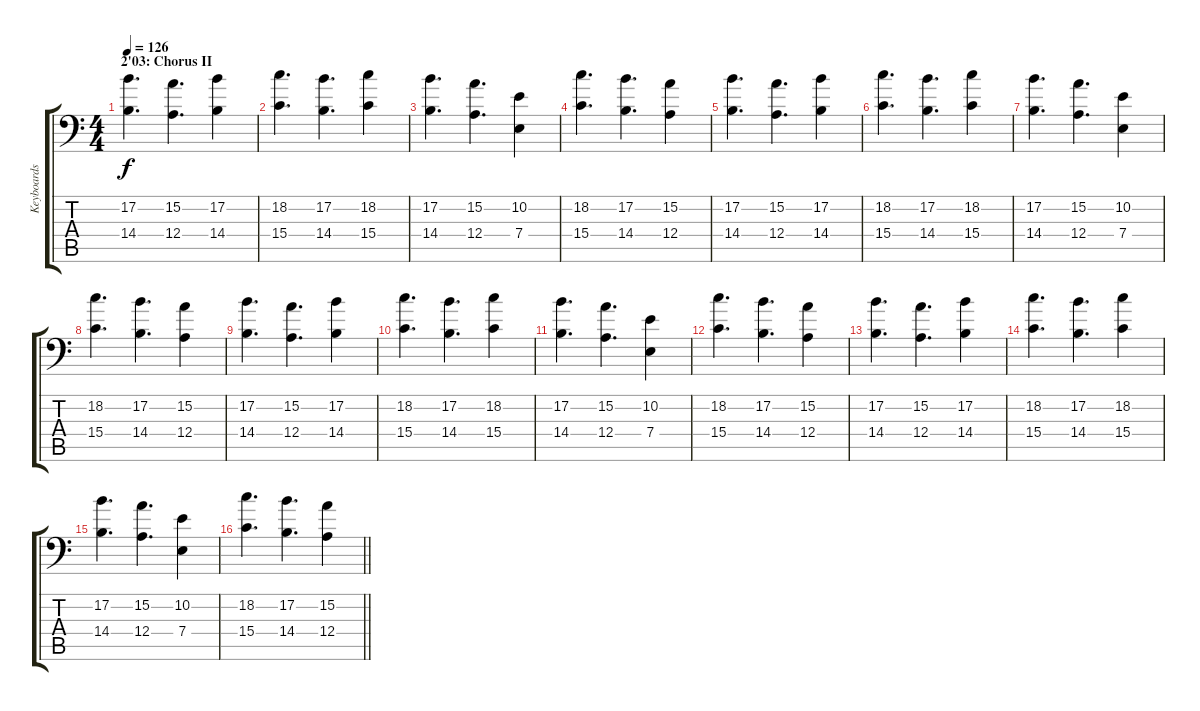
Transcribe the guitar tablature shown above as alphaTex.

\track ("Keyboards" "Keyboards") {instrument pad3polysynth}
\staff {score tabs}
\tuning (B3 Gb3 D3 A2 E2 A1) {hide}
\ts (4 4)
\section ("" "2'03: Chorus II")
\tempo 126
\clef f4
\ks c
(17.2 14.4).4{d dy f} (15.2 12.4).4{d} (17.2 14.4).4 |
(18.2 15.4).4{d} (17.2 14.4).4{d} (18.2 15.4).4 |
(17.2 14.4).4{d} (15.2 12.4).4{d} (10.2 7.4).4 |
(18.2 15.4).4{d} (17.2 14.4).4{d} (15.2 12.4).4 |
(17.2 14.4).4{d} (15.2 12.4).4{d} (17.2 14.4).4 |
(18.2 15.4).4{d} (17.2 14.4).4{d} (18.2 15.4).4 |
(17.2 14.4).4{d} (15.2 12.4).4{d} (10.2 7.4).4 |
(18.2 15.4).4{d} (17.2 14.4).4{d} (15.2 12.4).4 |
(17.2 14.4).4{d} (15.2 12.4).4{d} (17.2 14.4).4 |
(18.2 15.4).4{d} (17.2 14.4).4{d} (18.2 15.4).4 |
(17.2 14.4).4{d} (15.2 12.4).4{d} (10.2 7.4).4 |
(18.2 15.4).4{d} (17.2 14.4).4{d} (15.2 12.4).4 |
(17.2 14.4).4{d} (15.2 12.4).4{d} (17.2 14.4).4 |
(18.2 15.4).4{d} (17.2 14.4).4{d} (18.2 15.4).4 |
(17.2 14.4).4{d} (15.2 12.4).4{d} (10.2 7.4).4 |
\barLineRight lightlight
(18.2 15.4).4{d} (17.2 14.4).4{d} (15.2 12.4).4
